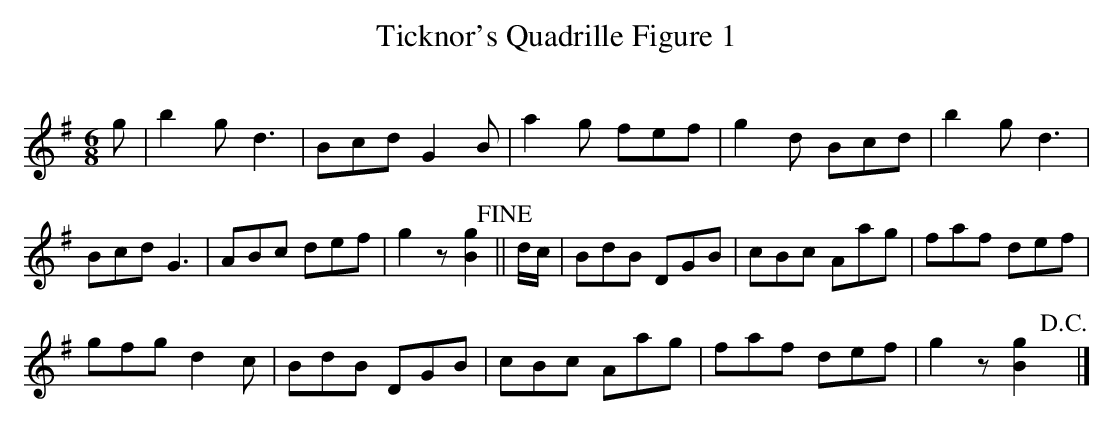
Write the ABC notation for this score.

X:1
T: Ticknor's Quadrille Figure 1
C:
M:6/8
L:1/8
K:G
g|b2gd3|BcdG2B|a2g fef|g2d Bcd|b2gd3|
BcdG3|ABc def|g2z[gB]2!fine!||d/c/|BdB DGB|cBc Aag|faf def|
gfgd2c|BdB DGB|cBc Aag|faf def|g2z[gB]2!D.C.!y|]
